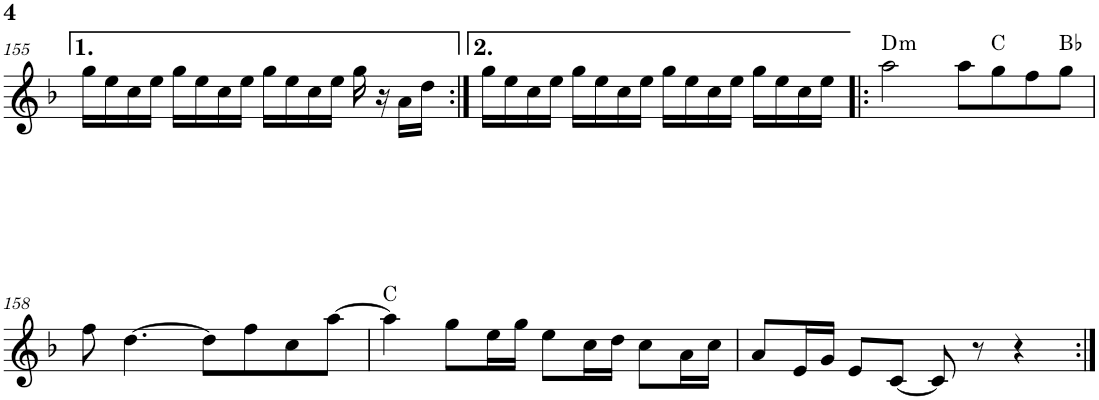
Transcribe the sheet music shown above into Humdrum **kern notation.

**kern	**harte
*part1	*part1
*staff1	*
*I"P1	*
!!LO:PB:g=z
*clefG2	*
*k[b-]	*
*M4/4	*
=155	=155
16gg\LL	.
16ee\	.
16cc\	.
16ee\JJ	.
16gg\LL	.
16ee\	.
16cc\	.
16ee\JJ	.
16gg\LL	.
16ee\	.
16cc\	.
16ee\JJ	.
16gg\	.
16r	.
16a\LL	.
16dd\JJ	.
=156:|!	=156:|!
16gg\LL	.
16ee\	.
16cc\	.
16ee\JJ	.
16gg\LL	.
16ee\	.
16cc\	.
16ee\JJ	.
16gg\LL	.
16ee\	.
16cc\	.
16ee\JJ	.
16gg\LL	.
16ee\	.
16cc\	.
16ee\JJ	.
=157!|:	=157!|:
!	!LO:H:kt=m
2aa\	D:min
8aa\L	.
8gg\	C:maj
8ff\	.
8gg\J	Bb:maj
!!LO:LB:g=z
=158	=158
8ff\	.
[4.dd\	.
8dd\L]	.
8ff\	.
8cc\	.
[8aa\J	.
=159	=159
4aa\]	C:maj
8gg\L	.
16ee\L	.
16gg\JJ	.
8ee\L	.
16cc\L	.
16dd\JJ	.
8cc\L	.
16a\L	.
16cc\JJ	.
=160	=160
8a/L	.
16e/L	.
16g/JJ	.
8e/L	.
[8c/J	.
8c/]	.
8r	.
4r	.
=:|!	=:|!
*-	*-
